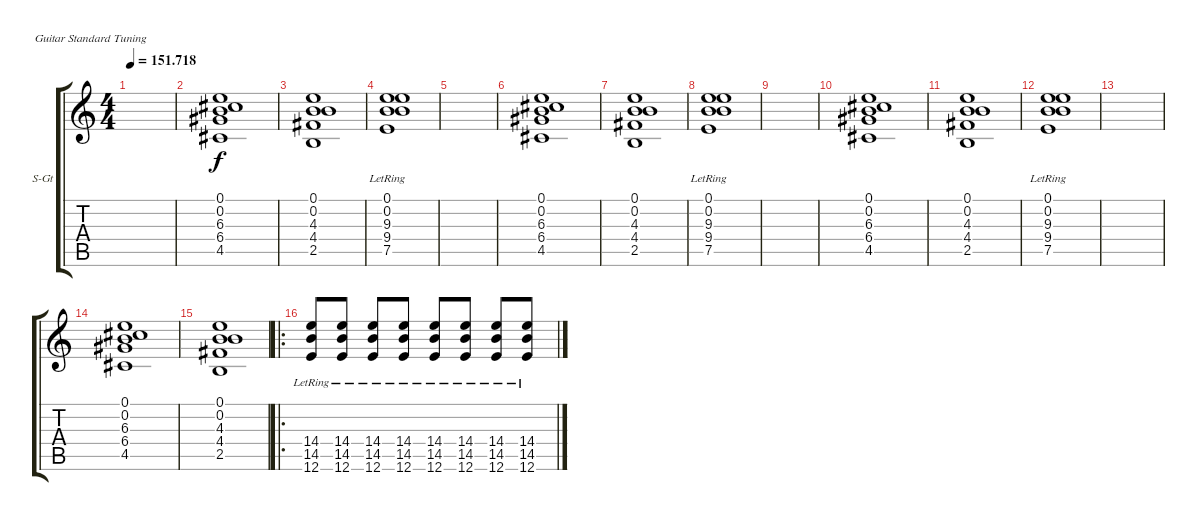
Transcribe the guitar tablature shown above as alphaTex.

\defaultSystemsLayout 4
\bracketExtendMode groupsimilarinstruments
\firstSystemTrackNameOrientation horizontal
\otherSystemsTrackNameOrientation horizontal
\track ("Steel Guitar" "S-Gt") {instrument acousticguitarsteel}
\staff {score tabs}
\tuning (E4 B3 G3 D3 A2 E2)
\ts (4 4)
\tempo
151.718
\accidentals auto
\clef g2
\ottava regular
\simile none
\ks c
|
(4.5 6.4 6.3 0.2 0.1).1 |
(2.5 4.4 4.3 0.2 0.1).1 |
(7.5{lr} 9.4{lr} 9.3{lr} 0.2 0.1).1 |
|
(4.5 6.4 6.3 0.2 0.1).1 |
(2.5 4.4 4.3 0.2 0.1).1 |
(7.5{lr} 9.4{lr} 9.3{lr} 0.2 0.1).1 |
|
(4.5 6.4 6.3 0.2 0.1).1 |
(2.5 4.4 4.3 0.2 0.1).1 |
(7.5{lr} 9.4{lr} 9.3{lr} 0.2 0.1).1 |
|
(4.5 6.4 6.3 0.2 0.1).1 |
(2.5 4.4 4.3 0.2 0.1).1 |
\ro
(12.6{lr} 14.5{lr} 14.4{lr}).8 (12.6{lr} 14.5{lr} 14.4{lr}).8 (12.6{lr} 14.5{lr} 14.4{lr}).8 (12.6{lr} 14.5{lr} 14.4{lr}).8 (12.6{lr} 14.5{lr} 14.4{lr}).8 (12.6{lr} 14.5{lr} 14.4{lr}).8 (12.6{lr} 14.5{lr} 14.4{lr}).8 (12.6{lr} 14.5{lr} 14.4{lr}).8
